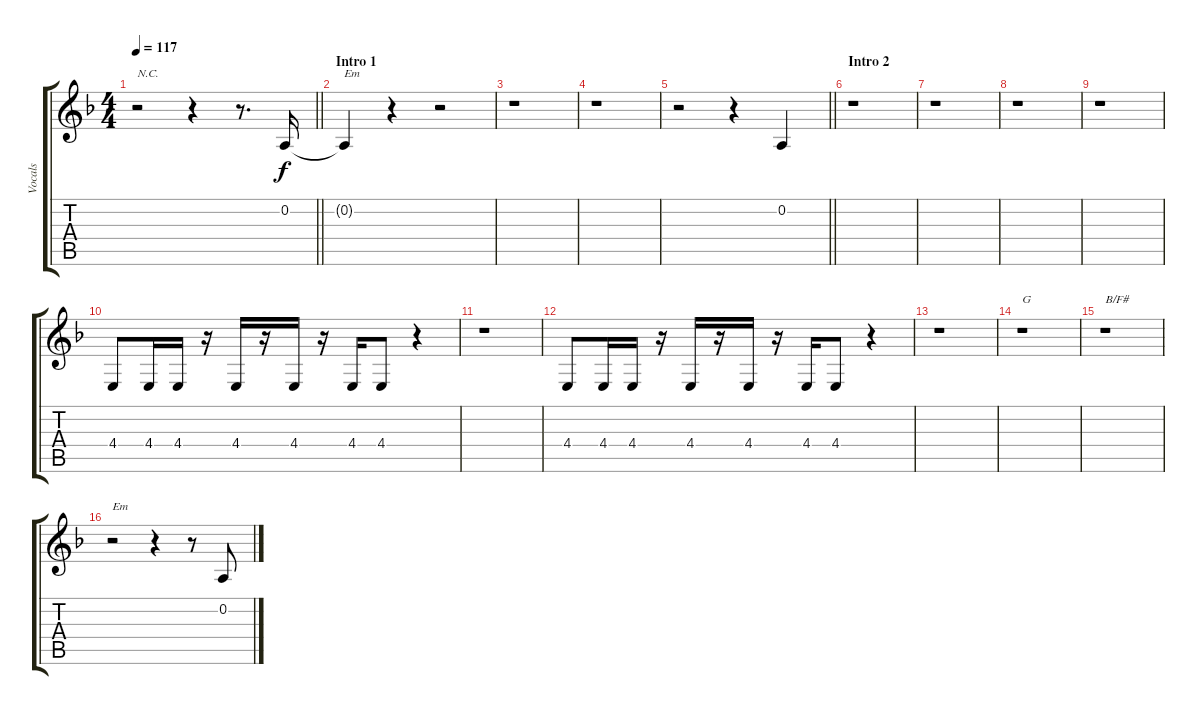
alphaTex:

\track ("Vocals" "Vocals") {instrument sopranosax}
\staff {score tabs}
\tuning (D4 A3 F3 C3 G2 D2) {hide}
\ts (4 4)
\tempo 117
\clef g2
\barLineRight lightlight
\ks dminor
r.2{txt "N.C." dy f instrument sopranosax} r.4 r.8{d} 0.2.16 |
\section ("" "Intro 1")
0.2{t}.4{txt "Em"} r.4 r.2 |
r.1 |
r.1 |
\barLineRight lightlight
r.2 r.4 0.2.4 |
\section ("" "Intro 2")
r.1 |
r.1 |
r.1 |
r.1 |
4.4.8 4.4.16 4.4.16 r.16 4.4.16 r.16 4.4.16 r.16 4.4.16 4.4.8 r.4 |
r.1 |
4.4.8 4.4.16 4.4.16 r.16 4.4.16 r.16 4.4.16 r.16 4.4.16 4.4.8 r.4 |
r.1 |
r.1{txt "G"} |
r.1{txt "B/F#"} |
r.2{txt "Em"} r.4 r.8 0.2.8
